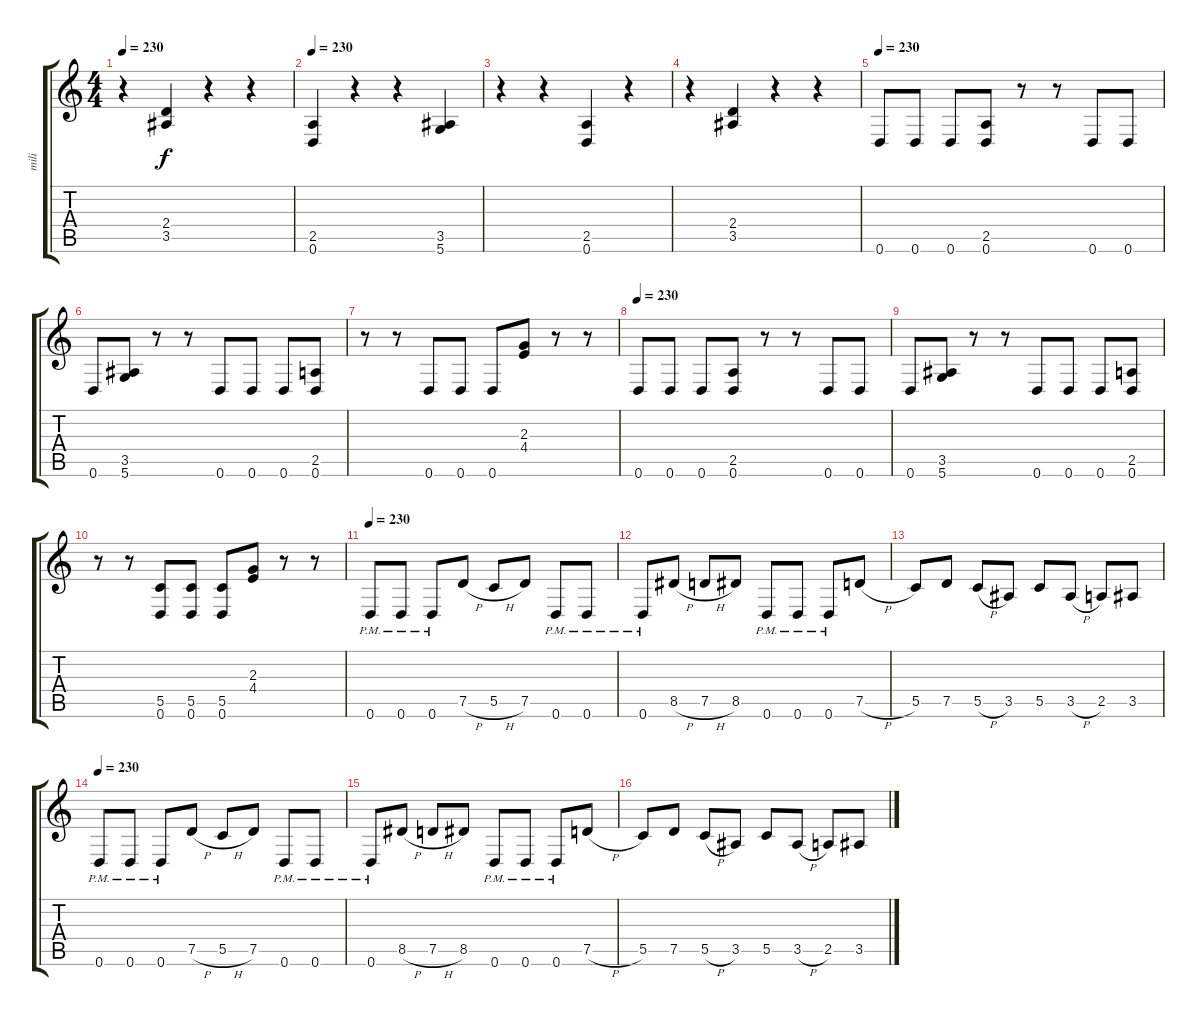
\track ("mili" "mili") {instrument distortionguitar}
\staff {score tabs}
\tuning (D4 A3 F3 C3 G2 D2) {hide}
\ts (4 4)
\tempo 230
\clef g2
\ks c
r.4{dy f} (2.4 3.5).4 r.4 r.4 |
\tempo 230
(2.5 0.6).4 r.4 r.4 (3.5 5.6).4 |
r.4 r.4 (2.5 0.6).4 r.4 |
r.4 (2.4 3.5).4 r.4 r.4 |
\tempo 230
0.6.8 0.6.8 0.6.8 (2.5 0.6).8 r.8 r.8 0.6.8 0.6.8 |
0.6.8 (3.5 5.6).8 r.8 r.8 0.6.8 0.6.8 0.6.8 (2.5 0.6).8 |
r.8 r.8 0.6.8 0.6.8 0.6.8 (2.3 4.4).8 r.8 r.8 |
\tempo 230
0.6.8 0.6.8 0.6.8 (2.5 0.6).8 r.8 r.8 0.6.8 0.6.8 |
0.6.8 (3.5 5.6).8 r.8 r.8 0.6.8 0.6.8 0.6.8 (2.5 0.6).8 |
r.8 r.8 (5.5 0.6).8 (5.5 0.6).8 (5.5 0.6).8 (2.3 4.4).8 r.8 r.8 |
\tempo 230
0.6{pm}.8 0.6{pm}.8 0.6{pm}.8 7.5{h}.8 5.5{h}.8 7.5.8 0.6{pm}.8 0.6{pm}.8 |
0.6{pm}.8 8.5{h}.8 7.5{h}.8 8.5.8 0.6{pm}.8 0.6{pm}.8 0.6{pm}.8 7.5{h}.8 |
5.5.8 7.5.8 5.5{h}.8 3.5.8 5.5.8 3.5{h}.8 2.5.8 3.5.8 |
\tempo 230
0.6{pm}.8 0.6{pm}.8 0.6{pm}.8 7.5{h}.8 5.5{h}.8 7.5.8 0.6{pm}.8 0.6{pm}.8 |
0.6{pm}.8 8.5{h}.8 7.5{h}.8 8.5.8 0.6{pm}.8 0.6{pm}.8 0.6{pm}.8 7.5{h}.8 |
5.5.8 7.5.8 5.5{h}.8 3.5.8 5.5.8 3.5{h}.8 2.5.8 3.5.8
